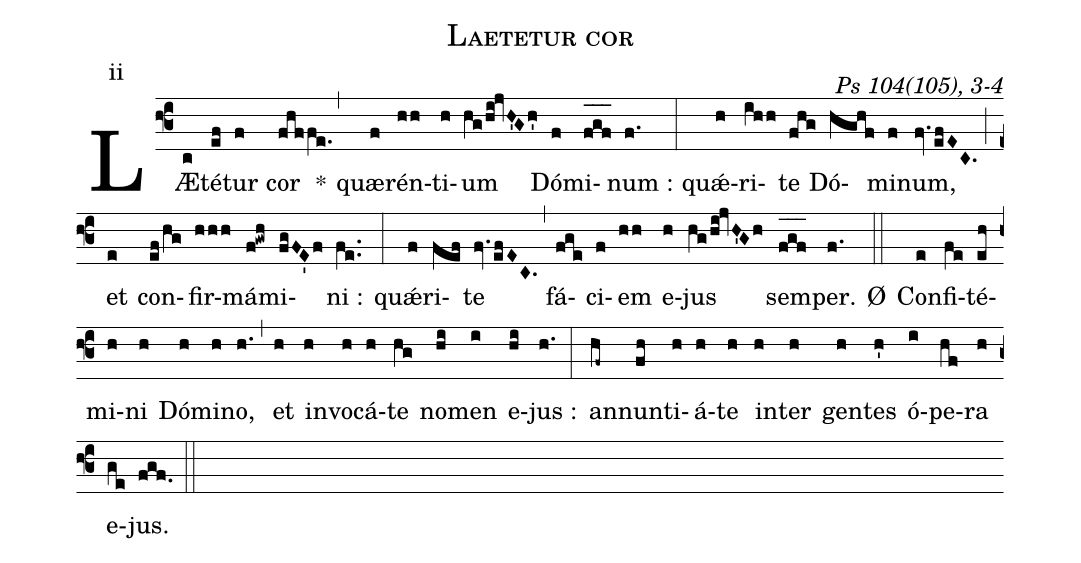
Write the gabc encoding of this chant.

name:Laetetur cor;
commentary: Ps 104(105), 3-4;
mode:ii;
%%
(f3) LÆ(c)té(ef)tur(f) cor(fhffe.) *(,) quæ(f)rén(hh)ti(h)um(hg/hi!jvH'Gh') Dó(f)mi(f_[oh:h]g_[oh:h]f_[oh:h])num :(f.) (:) quǽ(h)ri(ihh)te(fhg) Dó(hghf)mi(f)num,(fv.efE0C2.) (;) et(e) con(ef/hg)fir(hhh)má(f!gwh)mi(fgFE'f)ni :(fe..) (:) quǽ(f)ri(fef)te(fv.efE0C2.) (,) fá(fge)ci(f)em(hh) e(h)jus(hg/hi!jvH'Gh) sem(f_[oh:h]g_[oh:h]f_[oh:h])per.(f.) Ø(::) Con(e)fi(fe)té(eh)mi(h)ni(h) Dó(h)mi(h)no,(h.) (,) et(h) in(h)vo(h)cá(h)te(hg) no(hi)men(i) e(hi)jus :(h.) (:) an(hf~)nun(fh)ti(h)á(h)te(h) in(h)ter(h) gen(h)tes(h') ó(i)pe(hf)ra(h) e(ge)jus.(fgf.) (::)
